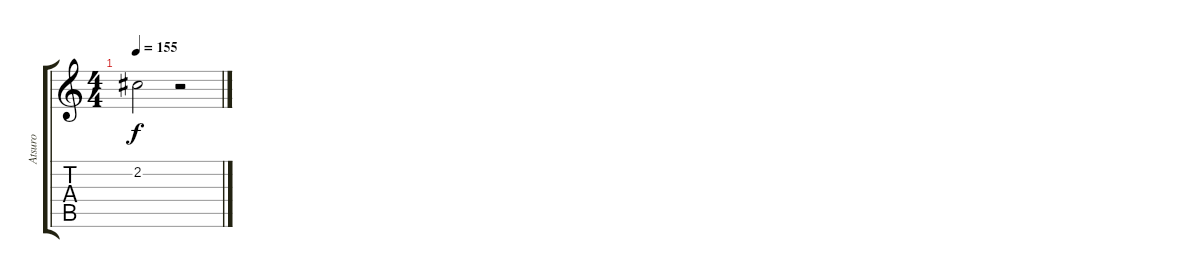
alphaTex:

\track ("Atsuro" "Atsuro") {instrument distortionguitar}
\staff {score tabs}
\tuning (E4 B3 G3 D3 A2 E2) {hide}
\ts (4 4)
\tempo 155
\clef g2
\ks c
2.2{t}.2{dy f} r.2
